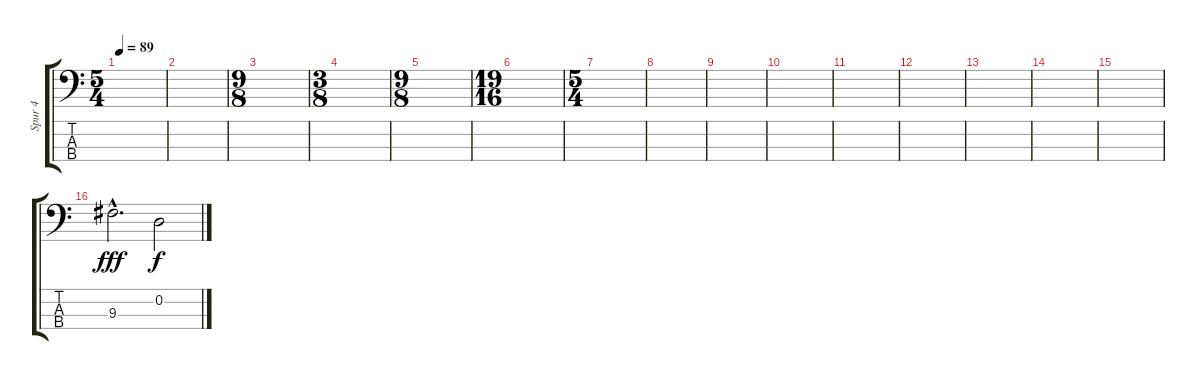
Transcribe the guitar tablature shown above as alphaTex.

\track ("Spur 4" "Spur 4") {instrument electricbassfinger}
\staff {score tabs}
\tuning (G2 D2 A1 E1) {hide}
\ts (5 4)
\tempo 89
\clef f4
\ks c
|
|
\ts (9 8)
|
\ts (3 8)
|
\ts (9 8)
|
\ts (19 16)
|
\ts (5 4)
|
|
|
|
|
|
|
|
|
9.3{hac}.2{d dy fff instrument electricbassfinger} 0.2.2{dy f}
